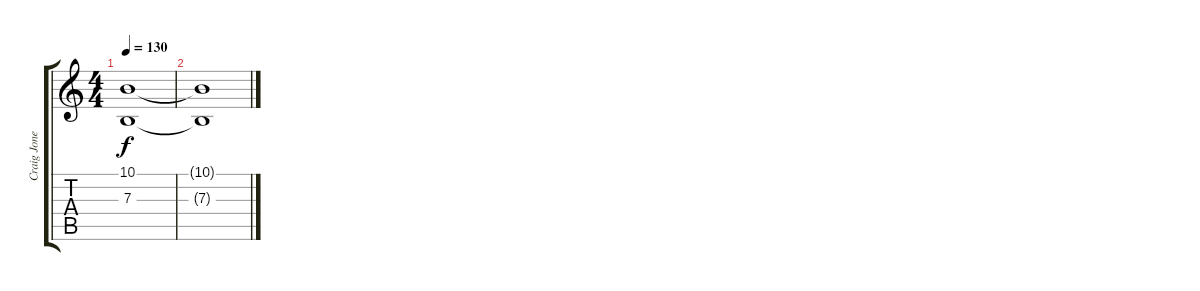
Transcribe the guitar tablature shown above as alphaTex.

\track ("Craig Jones" "Craig Jone") {instrument sitar}
\staff {score tabs}
\tuning (Db4 Ab3 E3 B2 Gb2 B1) {hide}
\ts (4 4)
\tempo 130
\clef g2
\ks c
(10.1{t} 7.3{t}).1{dy f} |
(10.1{t} 7.3{t}).1
